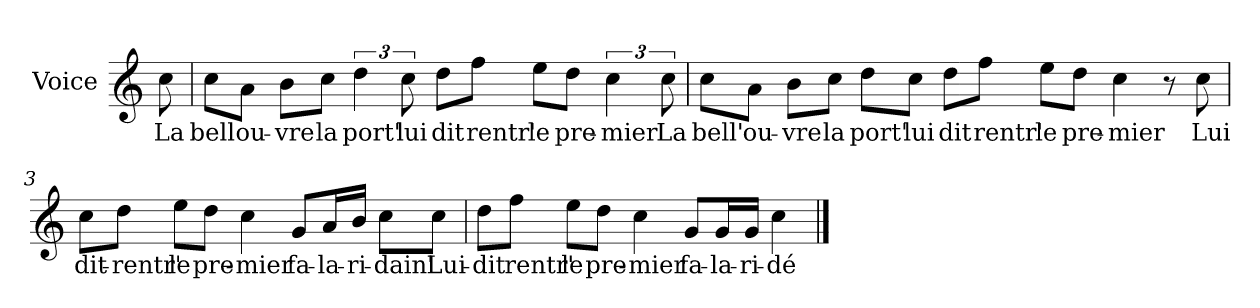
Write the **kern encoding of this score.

**kern	**text
*part1	*part1
*staff1	*staff1
*I"Voice	*
*I'V	*
*clefG2	*
*k[]	*
*C:	*
=	=
8cc\	La
=1	=1
8cc\L	bell
8a\J	ou-
8b\L	-vre
8cc\J	la
6dd\	port'
12cc\	lui
8dd\L	dit
8ff\J	rentr'
8ee\L	le
8dd\J	pre-
6cc\	-mier
12cc\	La
=2	=2
8cc\L	bell'
8a\J	ou-
8b\L	-vre
8cc\J	la
8dd\L	port'
8cc\J	lui
8dd\L	dit
8ff\J	rentr'
8ee\L	le
8dd\J	pre-
4cc\	-mier
8r	.
8cc\	Lui
!!LO:LB:g=z
=3	=3
8cc\L	dit-
8dd\J	-rentr'
8ee\L	le
8dd\J	pre-
4cc\	-mier
8g/L	fa-
16a/L	-la-
16b/JJ	-ri-
8cc\L	-dain'
8cc\J	Lui-
=4	=4
8dd\L	-dit
8ff\J	rentr'
8ee\L	le
8dd\J	pre-
4cc\	-mier
8g/L	fa-
16g/L	-la-
16g/JJ	-ri-
4cc\	-dé
==	==
*-	*-
